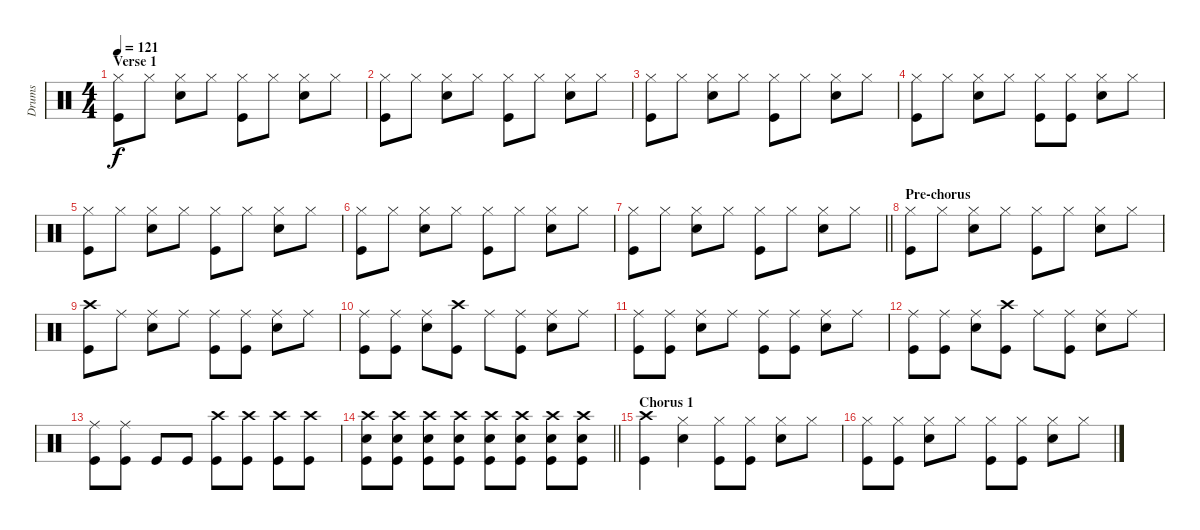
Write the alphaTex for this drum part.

\track ("Drums" "Drums") {instrument percussion}
\staff {score}
\articulation defaults
\ts (4 4)
\section ("" "Verse 1")
\tempo 121
\clef neutral
\ks c
("Hi-Hat (closed)" "Kick (hit)").8{dy f} "Hi-Hat (closed)".8 ("Hi-Hat (closed)" "Snare (hit) 2").8 "Hi-Hat (closed)".8 ("Hi-Hat (closed)" "Kick (hit)").8 "Hi-Hat (closed)".8 ("Hi-Hat (closed)" "Snare (hit) 2").8 "Hi-Hat (closed)".8 |
("Hi-Hat (closed)" "Kick (hit)").8 "Hi-Hat (closed)".8 ("Hi-Hat (closed)" "Snare (hit) 2").8 "Hi-Hat (closed)".8 ("Hi-Hat (closed)" "Kick (hit)").8 "Hi-Hat (closed)".8 ("Hi-Hat (closed)" "Snare (hit) 2").8 "Hi-Hat (closed)".8 |
("Hi-Hat (closed)" "Kick (hit)").8 "Hi-Hat (closed)".8 ("Hi-Hat (closed)" "Snare (hit) 2").8 "Hi-Hat (closed)".8 ("Hi-Hat (closed)" "Kick (hit)").8 "Hi-Hat (closed)".8 ("Hi-Hat (closed)" "Snare (hit) 2").8 "Hi-Hat (closed)".8 |
("Hi-Hat (closed)" "Kick (hit)").8 "Hi-Hat (closed)".8 ("Hi-Hat (closed)" "Snare (hit) 2").8 "Hi-Hat (closed)".8 ("Hi-Hat (closed)" "Kick (hit)").8 ("Hi-Hat (closed)" "Kick (hit)").8 ("Hi-Hat (closed)" "Snare (hit) 2").8 "Hi-Hat (closed)".8 |
("Hi-Hat (closed)" "Kick (hit)").8 "Hi-Hat (closed)".8 ("Hi-Hat (closed)" "Snare (hit) 2").8 "Hi-Hat (closed)".8 ("Hi-Hat (closed)" "Kick (hit)").8 "Hi-Hat (closed)".8 ("Hi-Hat (closed)" "Snare (hit) 2").8 "Hi-Hat (closed)".8 |
("Hi-Hat (closed)" "Kick (hit)").8 "Hi-Hat (closed)".8 ("Hi-Hat (closed)" "Snare (hit) 2").8 "Hi-Hat (closed)".8 ("Hi-Hat (closed)" "Kick (hit)").8 "Hi-Hat (closed)".8 ("Hi-Hat (closed)" "Snare (hit) 2").8 "Hi-Hat (closed)".8 |
\barLineRight lightlight
("Hi-Hat (closed)" "Kick (hit)").8 "Hi-Hat (closed)".8 ("Hi-Hat (closed)" "Snare (hit) 2").8 "Hi-Hat (closed)".8 ("Hi-Hat (closed)" "Kick (hit)").8 "Hi-Hat (closed)".8 ("Hi-Hat (closed)" "Snare (hit) 2").8 "Hi-Hat (closed)".8 |
\section ("" "Pre-chorus")
("Hi-Hat (closed)" "Kick (hit)").8 "Hi-Hat (closed)".8 ("Hi-Hat (closed)" "Snare (hit) 2").8 "Hi-Hat (closed)".8 ("Hi-Hat (closed)" "Kick (hit)").8 "Hi-Hat (closed)".8 ("Hi-Hat (closed)" "Snare (hit) 2").8 "Hi-Hat (closed)".8 |
("Crash high (hit)" "Kick (hit)").8 "Ride (middle)".8 ("Ride (middle)" "Snare (hit) 2").8 "Ride (middle)".8 ("Ride (middle)" "Kick (hit)").8 ("Ride (middle)" "Kick (hit)").8 ("Ride (middle)" "Snare (hit) 2").8 "Ride (middle)".8 |
("Ride (middle)" "Kick (hit)").8 ("Ride (middle)" "Kick (hit)").8 ("Ride (middle)" "Snare (hit) 2").8 ("Crash high (hit)" "Kick (hit)").8 "Ride (middle)".8 ("Ride (middle)" "Kick (hit)").8 ("Ride (middle)" "Snare (hit) 2").8 "Ride (middle)".8 |
("Ride (middle)" "Kick (hit)").8 ("Ride (middle)" "Kick (hit)").8 ("Ride (middle)" "Snare (hit) 2").8 "Ride (middle)".8 ("Ride (middle)" "Kick (hit)").8 ("Ride (middle)" "Kick (hit)").8 ("Ride (middle)" "Snare (hit) 2").8 "Ride (middle)".8 |
("Ride (middle)" "Kick (hit)").8 ("Ride (middle)" "Kick (hit)").8 ("Ride (middle)" "Snare (hit) 2").8 ("Crash high (hit)" "Kick (hit)").8 "Ride (middle)".8 ("Ride (middle)" "Kick (hit)").8 ("Ride (middle)" "Snare (hit) 2").8 "Ride (middle)".8 |
("Ride (middle)" "Kick (hit)").8 ("Ride (middle)" "Kick (hit)").8 "Kick (hit)".8 "Kick (hit)".8 ("Crash high (hit)" "Kick (hit)").8 ("Crash high (hit)" "Kick (hit)").8 ("Crash high (hit)" "Kick (hit)").8 ("Crash high (hit)" "Kick (hit)").8 |
\barLineRight lightlight
("Crash high (hit)" "Snare (hit) 2" "Kick (hit)").8 ("Crash high (hit)" "Snare (hit) 2" "Kick (hit)").8 ("Crash high (hit)" "Snare (hit) 2" "Kick (hit)").8 ("Crash high (hit)" "Snare (hit) 2" "Kick (hit)").8 ("Crash high (hit)" "Snare (hit) 2" "Kick (hit)").8 ("Crash high (hit)" "Snare (hit) 2" "Kick (hit)").8 ("Crash high (hit)" "Snare (hit) 2" "Kick (hit)").8 ("Crash high (hit)" "Snare (hit) 2" "Kick (hit)").8 |
\section ("" "Chorus 1")
("Crash high (hit)" "Kick (hit)").4 ("Hi-Hat (closed)" "Snare (hit) 2").4 ("Hi-Hat (closed)" "Kick (hit)").8 ("Hi-Hat (closed)" "Kick (hit)").8 ("Hi-Hat (closed)" "Snare (hit) 2").8 "Hi-Hat (closed)".8 |
("Hi-Hat (closed)" "Kick (hit)").8 ("Hi-Hat (closed)" "Kick (hit)").8 ("Hi-Hat (closed)" "Snare (hit) 2").8 "Hi-Hat (closed)".8 ("Hi-Hat (closed)" "Kick (hit)").8 ("Hi-Hat (closed)" "Kick (hit)").8 ("Hi-Hat (closed)" "Snare (hit) 2").8 "Hi-Hat (closed)".8
